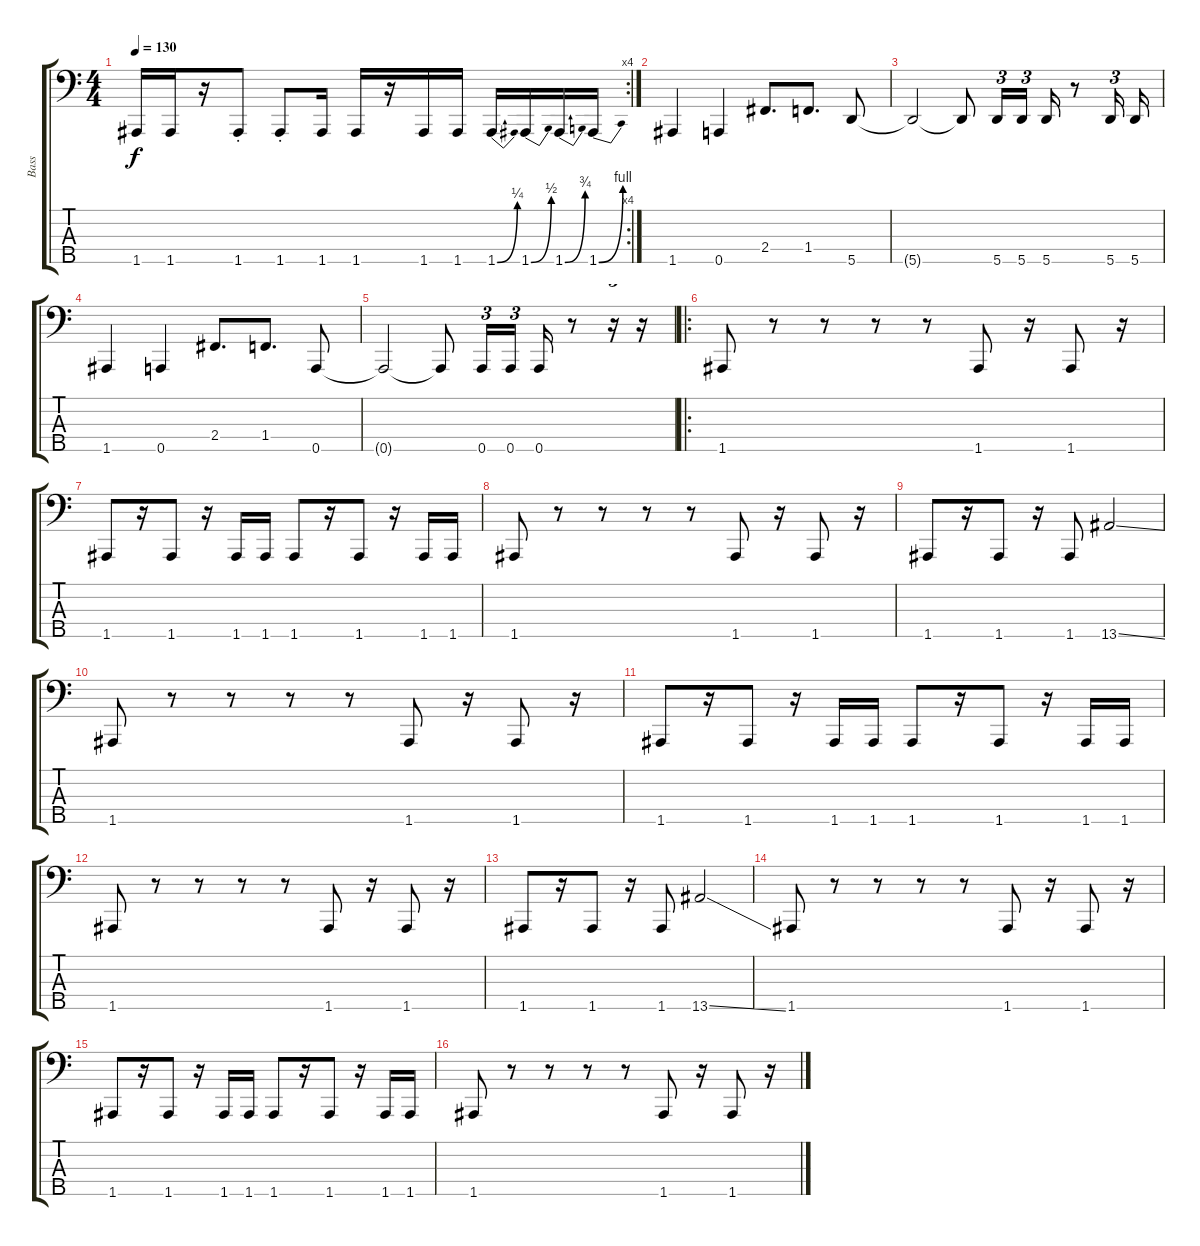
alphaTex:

\track ("Bass" "Bass") {instrument electricbasspick}
\staff {score tabs}
\tuning (G2 D2 A1 E1 A0) {hide}
\rc 4
\ts (4 4)
\tempo 130
\clef f4
\ks c
1.5.16{dy f} 1.5.16 r.16 1.5{st}.8 1.5{st}.8 1.5.16 1.5.16 r.16 1.5.16 1.5.16 1.5{be (bend 0 0 60 1)}.16 1.5{be (bend 0 0 60 2)}.16 1.5{be (bend 0 0 60 3)}.16 1.5{be (bend 0 0 60 4)}.16 |
1.5.4 0.5.4 2.4.8{d} 1.4.8{d} 5.5.8 |
5.5{t}.2 5.5{t}.8 5.5.16{tu (3 2)} 5.5.16{tu (3 2) beam splitsecondary} 5.5.16 r.8 5.5.16{tu (3 2)} 5.5.16 |
1.5.4 0.5.4 2.4.8{d} 1.4.8{d} 0.5.8 |
0.5{t}.2 0.5{t}.8 0.5.16{tu (3 2)} 0.5.16{tu (3 2) beam splitsecondary} 0.5.16 r.8 r.16{tu (3 2)} r.16 |
\ro
1.5.8 r.8 r.8 r.8 r.8 1.5.8 r.16 1.5.8 r.16 |
1.5.8 r.16 1.5.8 r.16 1.5.16 1.5.16 1.5.8 r.16 1.5.8 r.16 1.5.16 1.5.16 |
1.5.8 r.8 r.8 r.8 r.8 1.5.8 r.16 1.5.8 r.16 |
1.5.8 r.16 1.5.8 r.16 1.5.8 13.5{ss}.2 |
1.5.8 r.8 r.8 r.8 r.8 1.5.8 r.16 1.5.8 r.16 |
1.5.8 r.16 1.5.8 r.16 1.5.16 1.5.16 1.5.8 r.16 1.5.8 r.16 1.5.16 1.5.16 |
1.5.8 r.8 r.8 r.8 r.8 1.5.8 r.16 1.5.8 r.16 |
1.5.8 r.16 1.5.8 r.16 1.5.8 13.5{ss}.2 |
1.5.8 r.8 r.8 r.8 r.8 1.5.8 r.16 1.5.8 r.16 |
1.5.8 r.16 1.5.8 r.16 1.5.16 1.5.16 1.5.8 r.16 1.5.8 r.16 1.5.16 1.5.16 |
1.5.8 r.8 r.8 r.8 r.8 1.5.8 r.16 1.5.8 r.16
